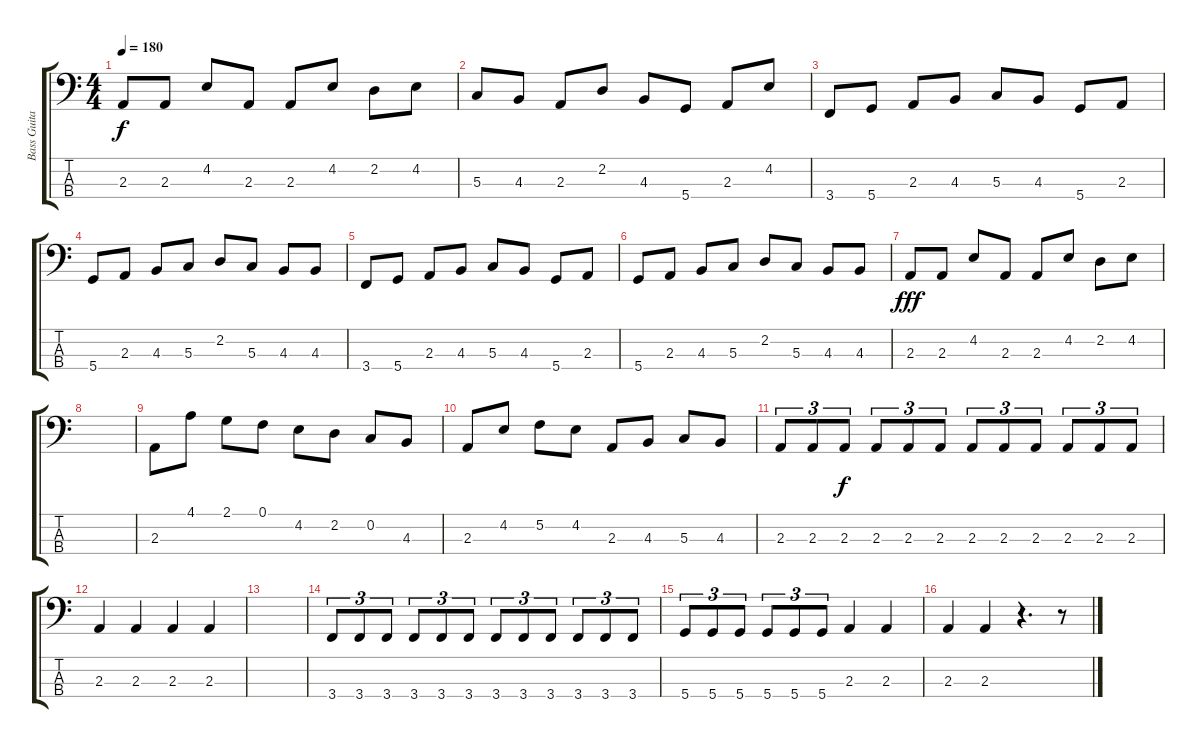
\track ("Bass Guitar" "Bass Guita") {instrument electricbassfinger}
\staff {score tabs}
\tuning (F2 C2 G1 D1) {hide}
\ts (4 4)
\tempo 180
\clef f4
\ks c
2.3.8{dy f} 2.3.8 4.2.8 2.3.8 2.3.8 4.2.8 2.2.8 4.2.8 |
5.3.8 4.3.8 2.3.8 2.2.8 4.3.8 5.4.8 2.3.8 4.2.8 |
3.4.8 5.4.8 2.3.8 4.3.8 5.3.8 4.3.8 5.4.8 2.3.8 |
5.4.8 2.3.8 4.3.8 5.3.8 2.2.8 5.3.8 4.3.8 4.3.8 |
3.4.8 5.4.8 2.3.8 4.3.8 5.3.8 4.3.8 5.4.8 2.3.8 |
5.4.8 2.3.8 4.3.8 5.3.8 2.2.8 5.3.8 4.3.8 4.3.8 |
2.3.8{dy fff} 2.3.8 4.2.8 2.3.8 2.3.8 4.2.8 2.2.8 4.2.8 |
|
2.3.8 4.1.8 2.1.8 0.1.8 4.2.8 2.2.8 0.2.8 4.3.8 |
2.3.8 4.2.8 5.2.8 4.2.8 2.3.8 4.3.8 5.3.8 4.3.8 |
2.3.8{tu (3 2)} 2.3.8{tu (3 2)} 2.3.8{tu (3 2) dy f} 2.3.8{tu (3 2)} 2.3.8{tu (3 2)} 2.3.8{tu (3 2)} 2.3.8{tu (3 2)} 2.3.8{tu (3 2)} 2.3.8{tu (3 2)} 2.3.8{tu (3 2)} 2.3.8{tu (3 2)} 2.3.8{tu (3 2)} |
2.3.4 2.3.4 2.3.4 2.3.4 |
|
3.4.8{tu (3 2)} 3.4.8{tu (3 2)} 3.4.8{tu (3 2)} 3.4.8{tu (3 2)} 3.4.8{tu (3 2)} 3.4.8{tu (3 2)} 3.4.8{tu (3 2)} 3.4.8{tu (3 2)} 3.4.8{tu (3 2)} 3.4.8{tu (3 2)} 3.4.8{tu (3 2)} 3.4.8{tu (3 2)} |
5.4.8{tu (3 2)} 5.4.8{tu (3 2)} 5.4.8{tu (3 2)} 5.4.8{tu (3 2)} 5.4.8{tu (3 2)} 5.4.8{tu (3 2)} 2.3.4 2.3.4 |
2.3.4 2.3.4 r.4{d} r.8
